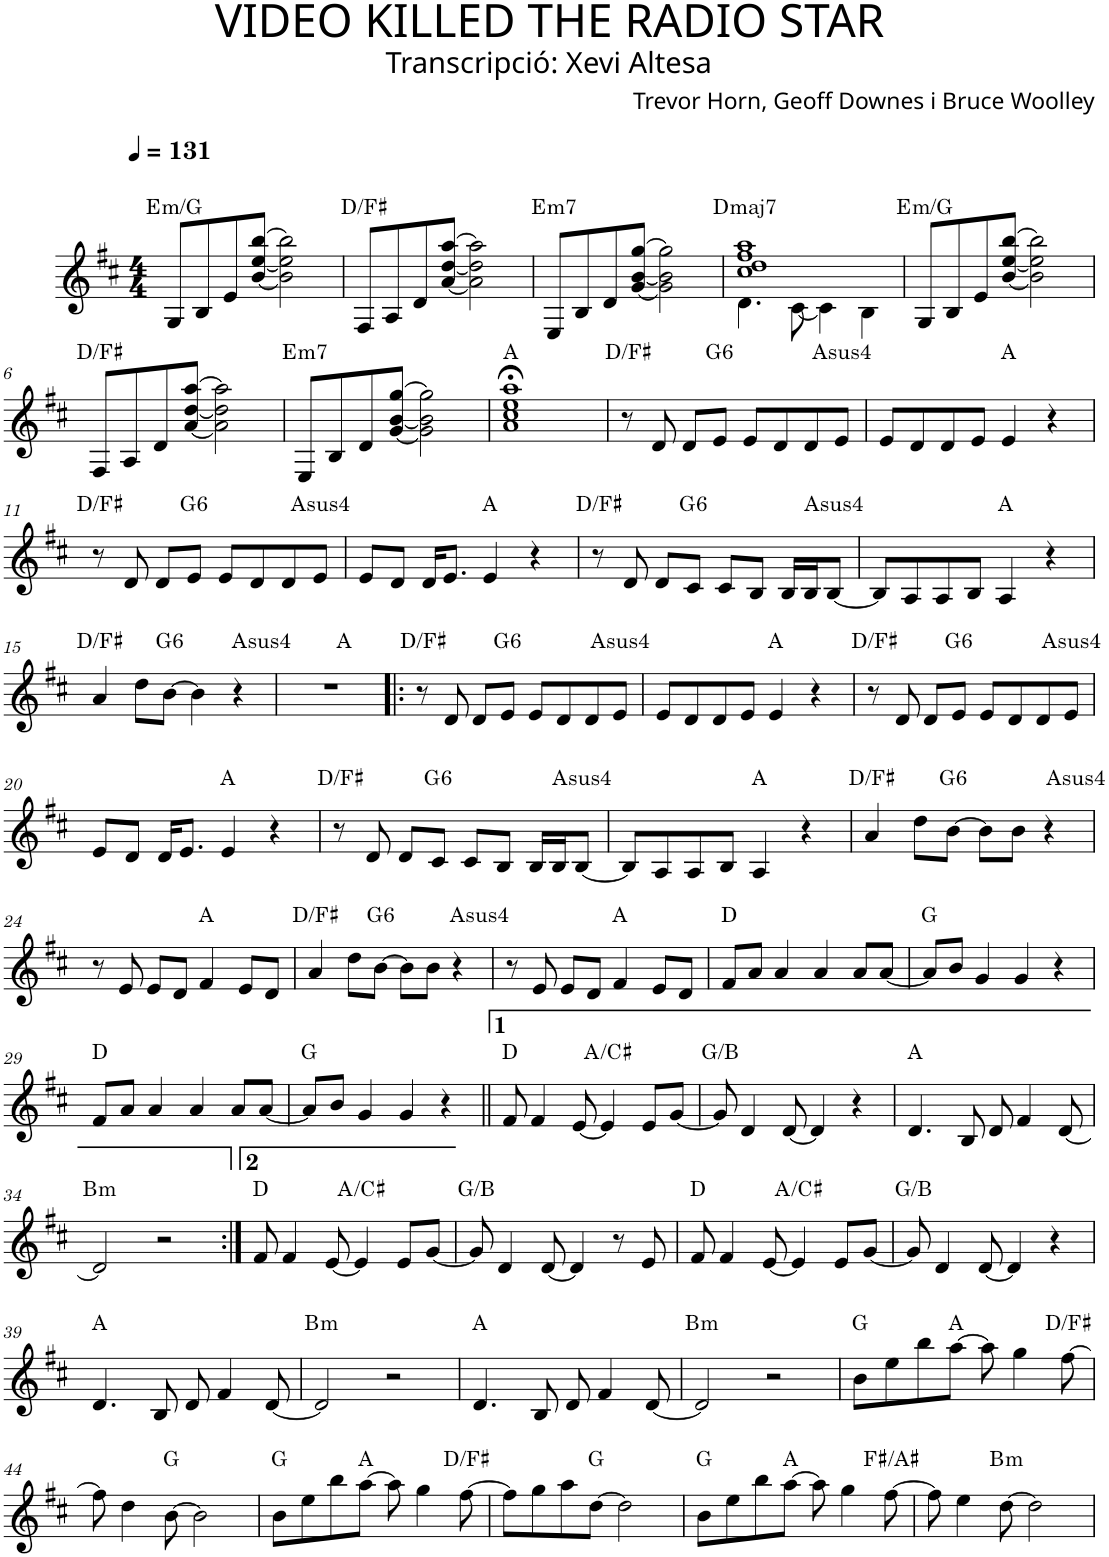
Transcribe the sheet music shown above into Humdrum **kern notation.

**kern	**harte
*part1	*part1
*staff1	*
*I"P1	*
*clefG2	*
*k[f#c#]	*
*D:	*
*M4/4	*
*MM131	*
=1	=1
!	!LO:H:kt=m
8G/L	E:min/b3
8B/	.
8e/	.
[<8b/ [<8ee/ [>8bb/J	.
2b\] 2ee\] 2bb\]	.
=2	=2
8F#/L	D:maj/3
8A/	.
8d/	.
[<8a/ [<8dd/ [>8aa/J	.
2a\] 2dd\] 2aa\]	.
=3	=3
!	!LO:H:kt=m7
8E/L	E:min7
8B/	.
8d/	.
[<8g/ [<8b/ [>8gg/J	.
2g\] 2b\] 2gg\]	.
=4	=4
*^	*
!	!	!LO:H:kt=maj7
1cc# 1dd 1ff# 1aa	4.d\	D:maj7
.	[<8c#\	.
.	4c#\]	.
.	4B\	.
=5	=5	=5
!	!	!LO:H:kt=m
*v	*v	*
8G/L	E:min/b3
8B/	.
8e/	.
[<8b/ [<8ee/ [>8bb/J	.
2b\] 2ee\] 2bb\]	.
!!LO:LB:g=z
=6	=6
8F#/L	D:maj/3
8A/	.
8d/	.
[<8a/ [<8dd/ [>8aa/J	.
2a\] 2dd\] 2aa\]	.
=7	=7
!	!LO:H:kt=m7
8E/L	E:min7
8B/	.
8d/	.
[<8g/ [<8b/ [>8gg/J	.
2g\] 2b\] 2gg\]	.
=8	=8
1a;< 1cc#;< 1ee;< 1aa;<	A:maj
=9	=9
8r	D:maj/3
8d/	.
8d/L	.
!	!LO:H:kt=6
8e/J	G:maj6
8e/L	.
8d/	.
8d/	.
!	!LO:H:kt=4
8e/J	A:sus4
=10	=10
8e/L	.
8d/	.
8d/	.
8e/J	.
4e/	A:maj
4r	.
!!LO:LB:g=z
=11	=11
8r	D:maj/3
8d/	.
8d/L	.
!	!LO:H:kt=6
8e/J	G:maj6
8e/L	.
8d/	.
8d/	.
!	!LO:H:kt=4
8e/J	A:sus4
=12	=12
8e/L	.
8d/J	.
16d/KL	.
8.e/J	.
4e/	A:maj
4r	.
=13	=13
8r	D:maj/3
8d/	.
8d/L	.
!	!LO:H:kt=6
8c#/J	G:maj6
8c#/L	.
8B/J	.
16B/LL	.
16B/J	.
!	!LO:H:kt=4
[<8B/J	A:sus4
=14	=14
8B/L]	.
8A/	.
8A/	.
8B/J	.
4A/	A:maj
4r	.
!!LO:LB:g=z
=15	=15
*^	*
4a/	2..ryy	D:maj/3
8dd\L	.	.
!	!	!LO:H:kt=6
[>8b\J	.	G:maj6
4b\]	.	.
4r	.	.
!	!	!LO:H:kt=4
.	8ryy	A:sus4
=16	=16	=16
1r	2ryy	.
.	2ryy	A:maj
*v	*v	*
=17!|:	=17!|:
8r	D:maj/3
8d/	.
8d/L	.
!	!LO:H:kt=6
8e/J	G:maj6
8e/L	.
8d/	.
8d/	.
!	!LO:H:kt=4
8e/J	A:sus4
=18	=18
8e/L	.
8d/	.
8d/	.
8e/J	.
4e/	A:maj
4r	.
=19	=19
8r	D:maj/3
8d/	.
8d/L	.
!	!LO:H:kt=6
8e/J	G:maj6
8e/L	.
8d/	.
8d/	.
!	!LO:H:kt=4
8e/J	A:sus4
!!LO:LB:g=z
=20	=20
8e/L	.
8d/J	.
16d/KL	.
8.e/J	.
4e/	A:maj
4r	.
=21	=21
8r	D:maj/3
8d/	.
8d/L	.
!	!LO:H:kt=6
8c#/J	G:maj6
8c#/L	.
8B/J	.
16B/LL	.
16B/J	.
!	!LO:H:kt=4
[<8B/J	A:sus4
=22	=22
8B/L]	.
8A/	.
8A/	.
8B/J	.
4A/	A:maj
4r	.
=23	=23
*^	*
4a/	2..ryy	D:maj/3
8dd\L	.	.
!	!	!LO:H:kt=6
[>8b\J	.	G:maj6
8b\L]	.	.
8b\J	.	.
4r	.	.
!	!	!LO:H:kt=4
.	8ryy	A:sus4
*v	*v	*
!!LO:LB:g=z
=24	=24
8r	.
8e/	.
8e/L	.
8d/J	.
4f#/	A:maj
8e/L	.
8d/J	.
=25	=25
*^	*
4a/	2..ryy	D:maj/3
8dd\L	.	.
!	!	!LO:H:kt=6
[>8b\J	.	G:maj6
8b\L]	.	.
8b\J	.	.
4r	.	.
!	!	!LO:H:kt=4
.	8ryy	A:sus4
*v	*v	*
=26	=26
8r	.
8e/	.
8e/L	.
8d/J	.
4f#/	A:maj
8e/L	.
8d/J	.
=27	=27
8f#/L	D:maj
8a/J	.
4a/	.
4a/	.
8a/L	.
[<8a/J	.
=28	=28
8a/L]	G:maj
8b/J	.
4g/	.
4g/	.
4r	.
!!LO:LB:g=z
=29	=29
8f#/L	D:maj
8a/J	.
4a/	.
4a/	.
8a/L	.
[<8a/J	.
=30	=30
8a/L]	G:maj
8b/J	.
4g/	.
4g/	.
4r	.
=31||	=31||
8f#/	D:maj
4f#/	.
[<8e/	.
4e/]	A:maj/3
8e/L	.
[<8g/J	.
=32	=32
8g/]	G:maj/3
4d/	.
[<8d/	.
4d/]	.
4r	.
=33	=33
4.d/	A:maj
8B/	.
8d/	.
4f#/	.
[<8d/	.
!!LO:LB:g=z
=34	=34
!	!LO:H:kt=m
2d/]	B:min
2r	.
=35:|!	=35:|!
8f#/	D:maj
4f#/	.
[<8e/	.
4e/]	A:maj/3
8e/L	.
[<8g/J	.
=36	=36
8g/]	G:maj/3
4d/	.
[<8d/	.
4d/]	.
8r	.
8e/	.
=37	=37
8f#/	D:maj
4f#/	.
[<8e/	.
4e/]	A:maj/3
8e/L	.
[<8g/J	.
=38	=38
8g/]	G:maj/3
4d/	.
[<8d/	.
4d/]	.
4r	.
!!LO:LB:g=z
=39	=39
4.d/	A:maj
8B/	.
8d/	.
4f#/	.
[<8d/	.
=40	=40
!	!LO:H:kt=m
2d/]	B:min
2r	.
=41	=41
4.d/	A:maj
8B/	.
8d/	.
4f#/	.
[<8d/	.
=42	=42
!	!LO:H:kt=m
2d/]	B:min
2r	.
=43	=43
8b\L	G:maj
8ee\	.
8bb\	.
[>8aa\J	A:maj
8aa\]	.
4gg\	.
[>8ff#\	D:maj/3
!!LO:LB:g=z
=44	=44
8ff#\]	.
4dd\	.
[>8b\	G:maj
2b\]	.
=45	=45
8b\L	G:maj
8ee\	.
8bb\	.
[>8aa\J	A:maj
8aa\]	.
4gg\	.
[>8ff#\	D:maj/3
=46	=46
8ff#\L]	.
8gg\	.
8aa\	.
[>8dd\J	G:maj
2dd\]	.
=47	=47
8b\L	G:maj
8ee\	.
8bb\	.
[>8aa\J	A:maj
8aa\]	.
4gg\	.
[>8ff#\	F#:maj/3
=48	=48
8ff#\]	.
4ee\	.
!	!LO:H:kt=m
[>8dd\	B:min
2dd\]	.
=	=
*-	*-
